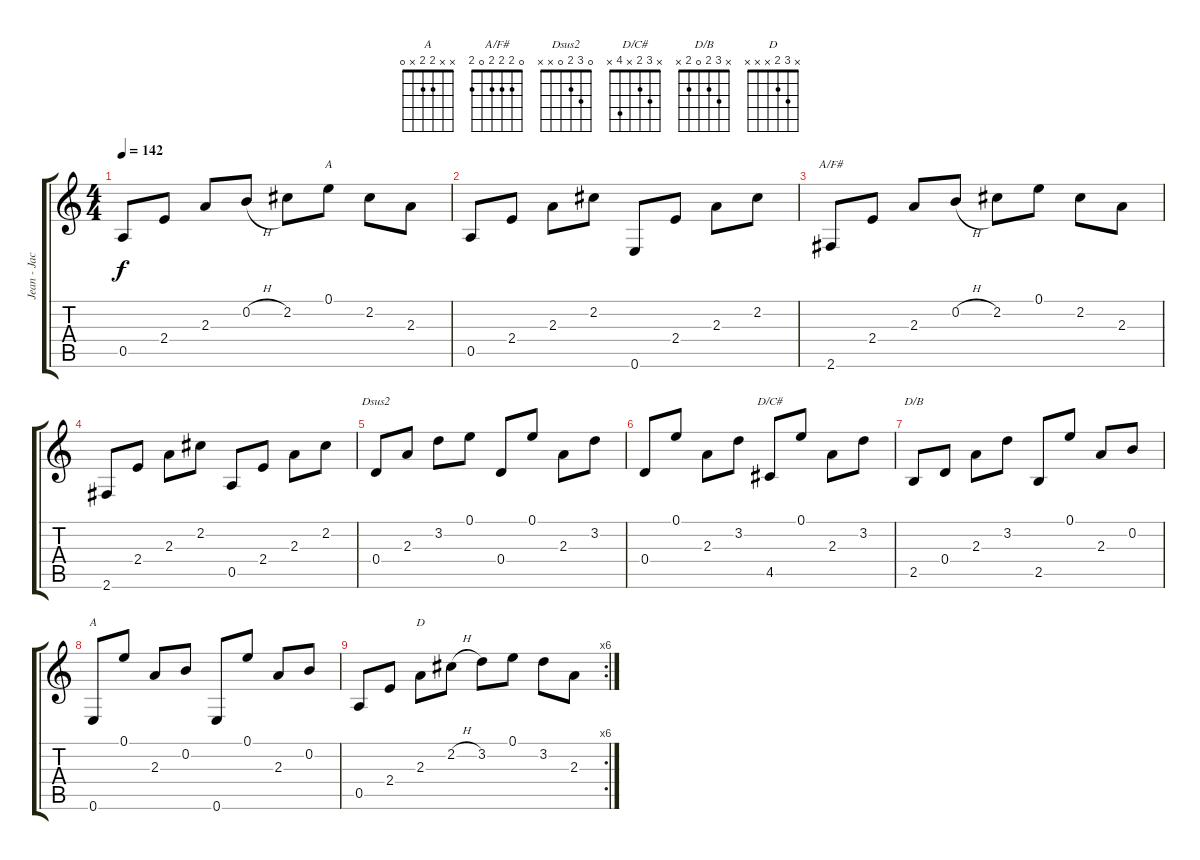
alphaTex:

\track ("Jean - Jacques GOLDMAN" "Jean - Jac") {instrument acousticguitarsteel}
\staff {score tabs}
\tuning (E4 B3 G3 D3 A2 E2) {hide}
\chord ("A" 0 2 2 2 0 x)
\chord ("A/F#" 0 2 2 2 0 2)
\chord ("Dsus2" 0 3 2 0 x x)
\chord ("D/C#" x 3 2 x 4 x)
\chord ("D/B" x 3 2 0 2 x)
\chord ("A" x x 2 2 x 0)
\chord ("D" x 3 2 x x x)
\ts (4 4)
\tempo 142
\clef g2
\ks c
0.5.8{dy f instrument acousticguitarsteel} 2.4.8 2.3.8 0.2{h}.8 2.2.8 0.1.8{ch "A"} 2.2.8 2.3.8 |
0.5.8 2.4.8 2.3.8 2.2.8 0.6.8 2.4.8 2.3.8 2.2.8 |
2.6.8{ch "A/F#"} 2.4.8 2.3.8 0.2{h}.8 2.2.8 0.1.8 2.2.8 2.3.8 |
2.6.8 2.4.8 2.3.8 2.2.8 0.5.8 2.4.8 2.3.8 2.2.8 |
0.4.8{ch "Dsus2"} 2.3.8 3.2.8 0.1.8 0.4.8 0.1.8 2.3.8 3.2.8 |
0.4.8 0.1.8 2.3.8 3.2.8 4.5.8{ch "D/C#"} 0.1.8 2.3.8 3.2.8 |
2.5.8{ch "D/B"} 0.4.8 2.3.8 3.2.8 2.5.8 0.1.8 2.3.8 0.2.8 |
0.6.8{ch "A"} 0.1.8 2.3.8 0.2.8 0.6.8 0.1.8 2.3.8 0.2.8 |
\rc 6
0.5.8 2.4.8 2.3.8{ch "D"} 2.2{h}.8 3.2.8 0.1.8 3.2.8 2.3.8
